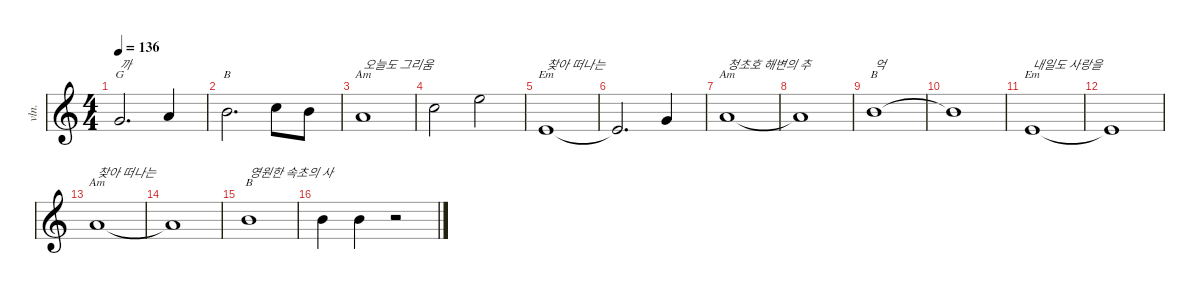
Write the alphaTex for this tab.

\defaultSystemsLayout 4
\hideDynamics
\bracketExtendMode nobrackets
\track ("Violin" "vln.") {instrument stringensemble1}
\staff {score}
\tuning (E5 A4 D4 G3)
\chord ("Em" 0 x x x) {showdiagram false showfingering false}
\chord ("Am" 5 x x x) {showdiagram false showfingering false}
\chord ("G" 3 x x x) {showdiagram false showfingering false}
\chord ("B" 7 x x x) {firstfret 7 showdiagram false showfingering false}
\ts (4 4)
\tempo 136
\clef g2
\ks c
5.3.2{d ch "G" txt "까" dy mf} 0.2.4 |
2.2.2{d ch "B"} 3.2.8 2.2.8 |
0.2.1{ch "Am" txt "오늘도 그리움"} |
3.2.2 0.1.2 |
2.3.1{ch "Em" txt "찾아 떠나는"} |
2.3{t}.2{d} 5.3.4 |
0.2.1{ch "Am" txt "청초호 해변의 추"} |
0.2{t}.1 |
2.2.1{ch "B" txt "억"} |
2.2{t}.1 |
2.3.1{ch "Em" txt "내일도 사랑을"} |
2.3{t}.1 |
0.2.1{ch "Am" txt "찾아 떠나는"} |
0.2{t}.1 |
2.2.1{ch "B" txt "영원한 속초의 사"} |
2.2.4 2.2.4 r.2
